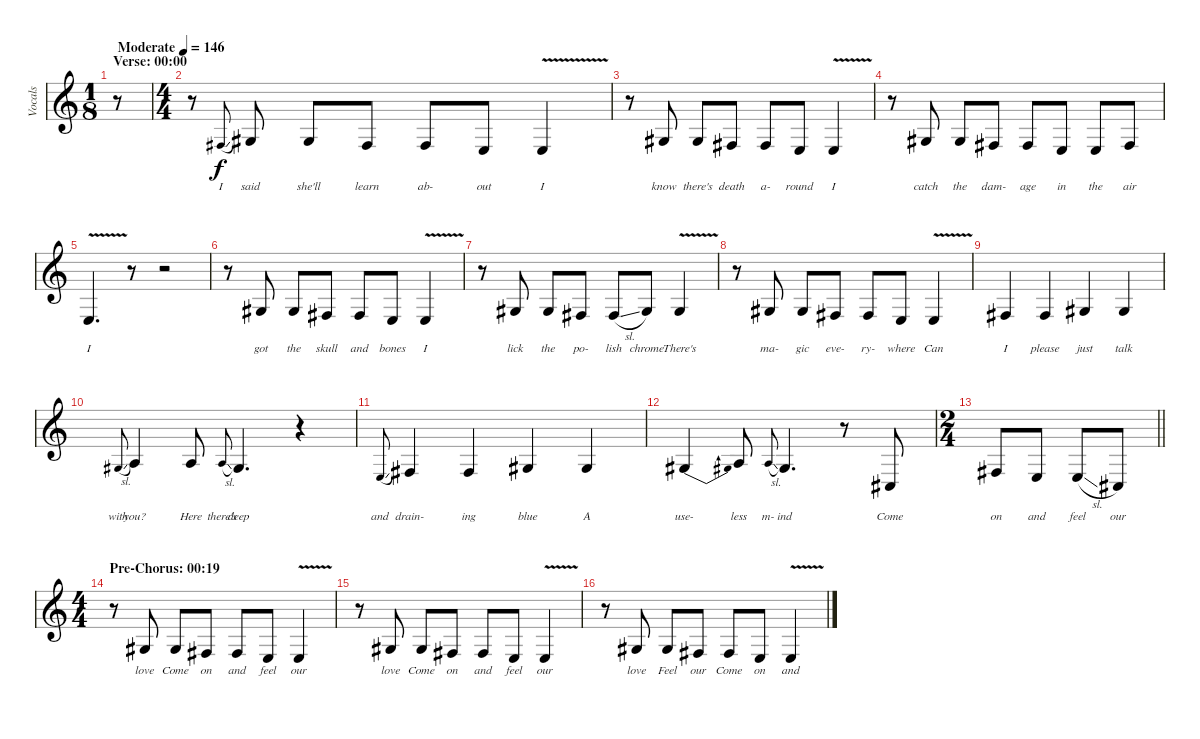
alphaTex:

\track ("Vocals" "Vocals") {instrument lead2sawtooth}
\staff {score}
\tuning (E4 B3 G3 D3 A2 E2) {hide}
\ts (1 8)
\section ("" "Verse: 00:00")
\tempo (146 "Moderate")
\clef g2
\ks c
r.8{dy f instrument lead2sawtooth} |
\ts (4 4)
r.8 4.4{sl}.8{lyrics (0 "I") lyrics (1 "") lyrics (2 "") lyrics (3 "") lyrics (4 "") gr onbeat} 6.4.8{lyrics (0 "said") lyrics (1 "") lyrics (2 "") lyrics (3 "") lyrics (4 "")} 6.4.8{lyrics (0 "she'll") lyrics (1 "") lyrics (2 "") lyrics (3 "") lyrics (4 "")} 4.4.8{lyrics (0 "learn") lyrics (1 "") lyrics (2 "") lyrics (3 "") lyrics (4 "")} 4.4.8{lyrics (0 "ab-") lyrics (1 "") lyrics (2 "") lyrics (3 "") lyrics (4 "")} 2.4.8{lyrics (0 "out") lyrics (1 "") lyrics (2 "") lyrics (3 "") lyrics (4 "")} 2.4{v}.4{lyrics (0 "I") lyrics (1 "") lyrics (2 "") lyrics (3 "") lyrics (4 "")} |
r.8 6.4.8{lyrics (0 "know") lyrics (1 "") lyrics (2 "") lyrics (3 "") lyrics (4 "")} 6.4.8{lyrics (0 "there's") lyrics (1 "") lyrics (2 "") lyrics (3 "") lyrics (4 "")} 4.4.8{lyrics (0 "death") lyrics (1 "") lyrics (2 "") lyrics (3 "") lyrics (4 "")} 4.4.8{lyrics (0 "a-") lyrics (1 "") lyrics (2 "") lyrics (3 "") lyrics (4 "")} 2.4.8{lyrics (0 "round") lyrics (1 "") lyrics (2 "") lyrics (3 "") lyrics (4 "")} 2.4{v}.4{lyrics (0 "I") lyrics (1 "") lyrics (2 "") lyrics (3 "") lyrics (4 "")} |
r.8 6.4.8{lyrics (0 "catch") lyrics (1 "") lyrics (2 "") lyrics (3 "") lyrics (4 "")} 6.4.8{lyrics (0 "the") lyrics (1 "") lyrics (2 "") lyrics (3 "") lyrics (4 "")} 4.4.8{lyrics (0 "dam-") lyrics (1 "") lyrics (2 "") lyrics (3 "") lyrics (4 "")} 4.4.8{lyrics (0 "age") lyrics (1 "") lyrics (2 "") lyrics (3 "") lyrics (4 "")} 2.4.8{lyrics (0 "in") lyrics (1 "") lyrics (2 "") lyrics (3 "") lyrics (4 "")} 2.4.8{lyrics (0 "the") lyrics (1 "") lyrics (2 "") lyrics (3 "") lyrics (4 "")} 4.4.8{lyrics (0 "air") lyrics (1 "") lyrics (2 "") lyrics (3 "") lyrics (4 "")} |
2.4{v}.4{d lyrics (0 "I") lyrics (1 "") lyrics (2 "") lyrics (3 "") lyrics (4 "")} r.8 r.2 |
r.8 6.4.8{lyrics (0 "got") lyrics (1 "") lyrics (2 "") lyrics (3 "") lyrics (4 "")} 6.4.8{lyrics (0 "the") lyrics (1 "") lyrics (2 "") lyrics (3 "") lyrics (4 "")} 4.4.8{lyrics (0 "skull") lyrics (1 "") lyrics (2 "") lyrics (3 "") lyrics (4 "")} 4.4.8{lyrics (0 "and") lyrics (1 "") lyrics (2 "") lyrics (3 "") lyrics (4 "")} 2.4.8{lyrics (0 "bones") lyrics (1 "") lyrics (2 "") lyrics (3 "") lyrics (4 "")} 2.4{v}.4{lyrics (0 "I") lyrics (1 "") lyrics (2 "") lyrics (3 "") lyrics (4 "")} |
r.8 6.4.8{lyrics (0 "lick") lyrics (1 "") lyrics (2 "") lyrics (3 "") lyrics (4 "")} 6.4.8{lyrics (0 "the") lyrics (1 "") lyrics (2 "") lyrics (3 "") lyrics (4 "")} 4.4.8{lyrics (0 "po-") lyrics (1 "") lyrics (2 "") lyrics (3 "") lyrics (4 "")} 4.4{sl}.8{lyrics (0 "lish") lyrics (1 "") lyrics (2 "") lyrics (3 "") lyrics (4 "")} 6.4.8{lyrics (0 "chrome") lyrics (1 "") lyrics (2 "") lyrics (3 "") lyrics (4 "")} 6.4{v}.4{lyrics (0 "There's") lyrics (1 "") lyrics (2 "") lyrics (3 "") lyrics (4 "")} |
r.8 6.4.8{lyrics (0 "ma-") lyrics (1 "") lyrics (2 "") lyrics (3 "") lyrics (4 "")} 6.4.8{lyrics (0 "gic") lyrics (1 "") lyrics (2 "") lyrics (3 "") lyrics (4 "")} 4.4.8{lyrics (0 "eve-") lyrics (1 "") lyrics (2 "") lyrics (3 "") lyrics (4 "")} 4.4.8{lyrics (0 "ry-") lyrics (1 "") lyrics (2 "") lyrics (3 "") lyrics (4 "")} 2.4.8{lyrics (0 "where") lyrics (1 "") lyrics (2 "") lyrics (3 "") lyrics (4 "")} 2.4{v}.4{lyrics (0 "Can") lyrics (1 "") lyrics (2 "") lyrics (3 "") lyrics (4 "")} |
4.4.4{lyrics (0 "I") lyrics (1 "") lyrics (2 "") lyrics (3 "") lyrics (4 "")} 4.4.4{lyrics (0 "please") lyrics (1 "") lyrics (2 "") lyrics (3 "") lyrics (4 "")} 6.4.4{lyrics (0 "just") lyrics (1 "") lyrics (2 "") lyrics (3 "") lyrics (4 "")} 6.4.4{lyrics (0 "talk") lyrics (1 "") lyrics (2 "") lyrics (3 "") lyrics (4 "")} |
6.4{sl}.8{lyrics (0 "with") lyrics (1 "") lyrics (2 "") lyrics (3 "") lyrics (4 "") gr onbeat} 7.4.4{lyrics (0 "you?") lyrics (1 "") lyrics (2 "") lyrics (3 "") lyrics (4 "")} 7.4.8{lyrics (0 "Here") lyrics (1 "") lyrics (2 "") lyrics (3 "") lyrics (4 "")} 7.4{sl}.8{lyrics (0 "there's") lyrics (1 "") lyrics (2 "") lyrics (3 "") lyrics (4 "") gr onbeat} 6.4.4{d lyrics (0 "deep") lyrics (1 "") lyrics (2 "") lyrics (3 "") lyrics (4 "")} r.4 |
2.4{sl}.8{lyrics (0 "and") lyrics (1 "") lyrics (2 "") lyrics (3 "") lyrics (4 "") gr onbeat} 4.4.4{lyrics (0 "drain-") lyrics (1 "") lyrics (2 "") lyrics (3 "") lyrics (4 "")} 4.4.4{lyrics (0 "ing") lyrics (1 "") lyrics (2 "") lyrics (3 "") lyrics (4 "")} 6.4.4{lyrics (0 "blue") lyrics (1 "") lyrics (2 "") lyrics (3 "") lyrics (4 "")} 6.4.4{lyrics (0 "A") lyrics (1 "") lyrics (2 "") lyrics (3 "") lyrics (4 "")} |
6.4{be (bend 0 0 60 1)}.4{lyrics (0 "use-") lyrics (1 "") lyrics (2 "") lyrics (3 "") lyrics (4 "")} 7.4.8{lyrics (0 "less") lyrics (1 "") lyrics (2 "") lyrics (3 "") lyrics (4 "")} 7.4{sl}.8{lyrics (0 "m-") lyrics (1 "") lyrics (2 "") lyrics (3 "") lyrics (4 "") gr onbeat} 6.4.4{d lyrics (0 "ind") lyrics (1 "") lyrics (2 "") lyrics (3 "") lyrics (4 "")} r.8 4.5.8{lyrics (0 "Come") lyrics (1 "") lyrics (2 "") lyrics (3 "") lyrics (4 "")} |
\ts (2 4)
\barLineRight lightlight
9.5.8{lyrics (0 "on") lyrics (1 "") lyrics (2 "") lyrics (3 "") lyrics (4 "")} 7.5.8{lyrics (0 "and") lyrics (1 "") lyrics (2 "") lyrics (3 "") lyrics (4 "")} 7.5{sl}.8{lyrics (0 "feel") lyrics (1 "") lyrics (2 "") lyrics (3 "") lyrics (4 "")} 4.5.8{lyrics (0 "our") lyrics (1 "") lyrics (2 "") lyrics (3 "") lyrics (4 "")} |
\ts (4 4)
\section ("" "Pre-Chorus: 00:19")
r.8 6.4.8{lyrics (0 "love") lyrics (1 "") lyrics (2 "") lyrics (3 "") lyrics (4 "")} 6.4.8{lyrics (0 "Come") lyrics (1 "") lyrics (2 "") lyrics (3 "") lyrics (4 "")} 4.4.8{lyrics (0 "on") lyrics (1 "") lyrics (2 "") lyrics (3 "") lyrics (4 "")} 4.4.8{lyrics (0 "and") lyrics (1 "") lyrics (2 "") lyrics (3 "") lyrics (4 "")} 2.4.8{lyrics (0 "feel") lyrics (1 "") lyrics (2 "") lyrics (3 "") lyrics (4 "")} 2.4{v}.4{lyrics (0 "our") lyrics (1 "") lyrics (2 "") lyrics (3 "") lyrics (4 "")} |
r.8 6.4.8{lyrics (0 "love") lyrics (1 "") lyrics (2 "") lyrics (3 "") lyrics (4 "")} 6.4.8{lyrics (0 "Come") lyrics (1 "") lyrics (2 "") lyrics (3 "") lyrics (4 "")} 4.4.8{lyrics (0 "on") lyrics (1 "") lyrics (2 "") lyrics (3 "") lyrics (4 "")} 4.4.8{lyrics (0 "and") lyrics (1 "") lyrics (2 "") lyrics (3 "") lyrics (4 "")} 2.4.8{lyrics (0 "feel") lyrics (1 "") lyrics (2 "") lyrics (3 "") lyrics (4 "")} 2.4{v}.4{lyrics (0 "our") lyrics (1 "") lyrics (2 "") lyrics (3 "") lyrics (4 "")} |
r.8 6.4.8{lyrics (0 "love") lyrics (1 "") lyrics (2 "") lyrics (3 "") lyrics (4 "")} 6.4.8{lyrics (0 "Feel") lyrics (1 "") lyrics (2 "") lyrics (3 "") lyrics (4 "")} 4.4.8{lyrics (0 "our") lyrics (1 "") lyrics (2 "") lyrics (3 "") lyrics (4 "")} 4.4.8{lyrics (0 "Come") lyrics (1 "") lyrics (2 "") lyrics (3 "") lyrics (4 "")} 2.4.8{lyrics (0 "on") lyrics (1 "") lyrics (2 "") lyrics (3 "") lyrics (4 "")} 2.4{v}.4{lyrics (0 "and") lyrics (1 "") lyrics (2 "") lyrics (3 "") lyrics (4 "")}
